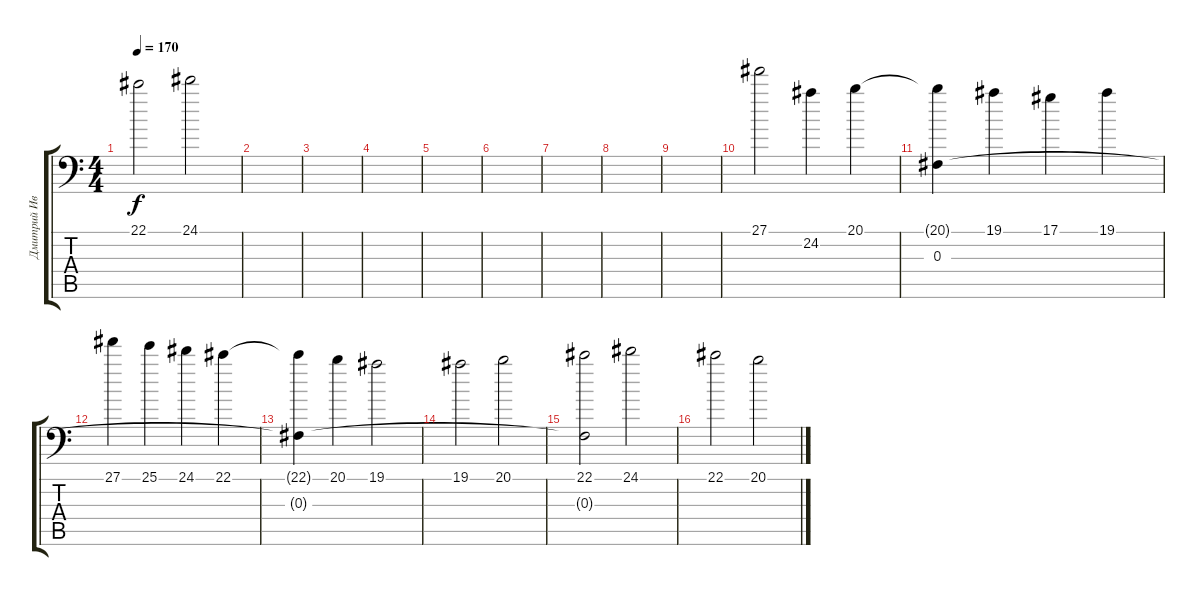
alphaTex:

\track ("Дмитрий Иванов/Эффекты" "Дмитрий Ив") {instrument glockenspiel}
\staff {score tabs}
\tuning (Eb4 Bb3 Gb3 Db2 Ab1 Ab0) {hide}
\ts (4 4)
\tempo 170
\clef f4
\ks c
22.1.2{dy f} 24.1.2 |
|
|
|
|
|
|
|
|
27.1.2 24.2.4 20.1.4 |
(20.1{t} 0.3).4 19.1.4 17.1.4 19.1.4 |
27.1.4 25.1.4 24.1.4 22.1.4 |
(22.1{t} 0.3{t}).4 20.1.4 19.1.2 |
19.1.2 20.1.2 |
(22.1 0.3{t}).2 24.1.2 |
22.1.2 20.1.2
